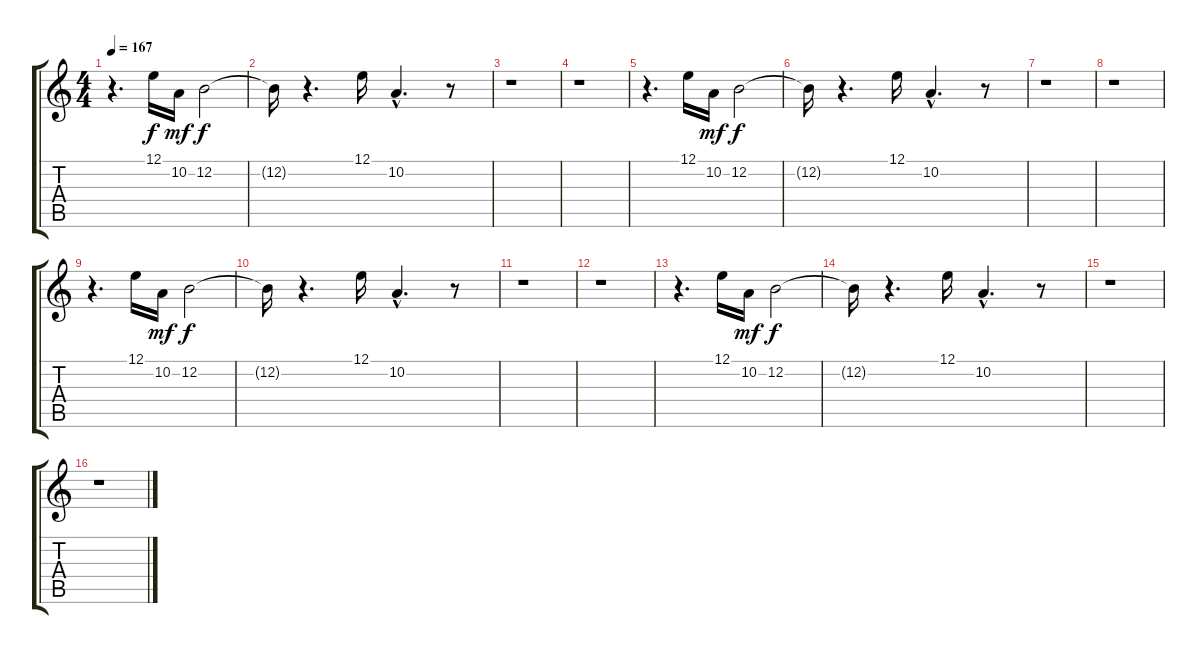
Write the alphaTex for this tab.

\track "" {instrument panflute}
\staff {score tabs}
\tuning (E4 B3 G3 D3 A2 E2) {hide}
\ts (4 4)
\tempo 167
\clef g2
\ks c
r.4{d dy f} 12.1.16 10.2.16{dy mf} 12.2.2{dy f} |
12.2{t}.16 r.4{d} 12.1.16 10.2{hac}.4{d} r.8 |
r.1 |
r.1 |
r.4{d} 12.1.16 10.2.16{dy mf} 12.2.2{dy f} |
12.2{t}.16 r.4{d} 12.1.16 10.2{hac}.4{d} r.8 |
r.1 |
r.1 |
r.4{d} 12.1.16 10.2.16{dy mf} 12.2.2{dy f} |
12.2{t}.16 r.4{d} 12.1.16 10.2{hac}.4{d} r.8 |
r.1 |
r.1 |
r.4{d} 12.1.16 10.2.16{dy mf} 12.2.2{dy f} |
12.2{t}.16 r.4{d} 12.1.16 10.2{hac}.4{d} r.8 |
r.1 |
r.1
